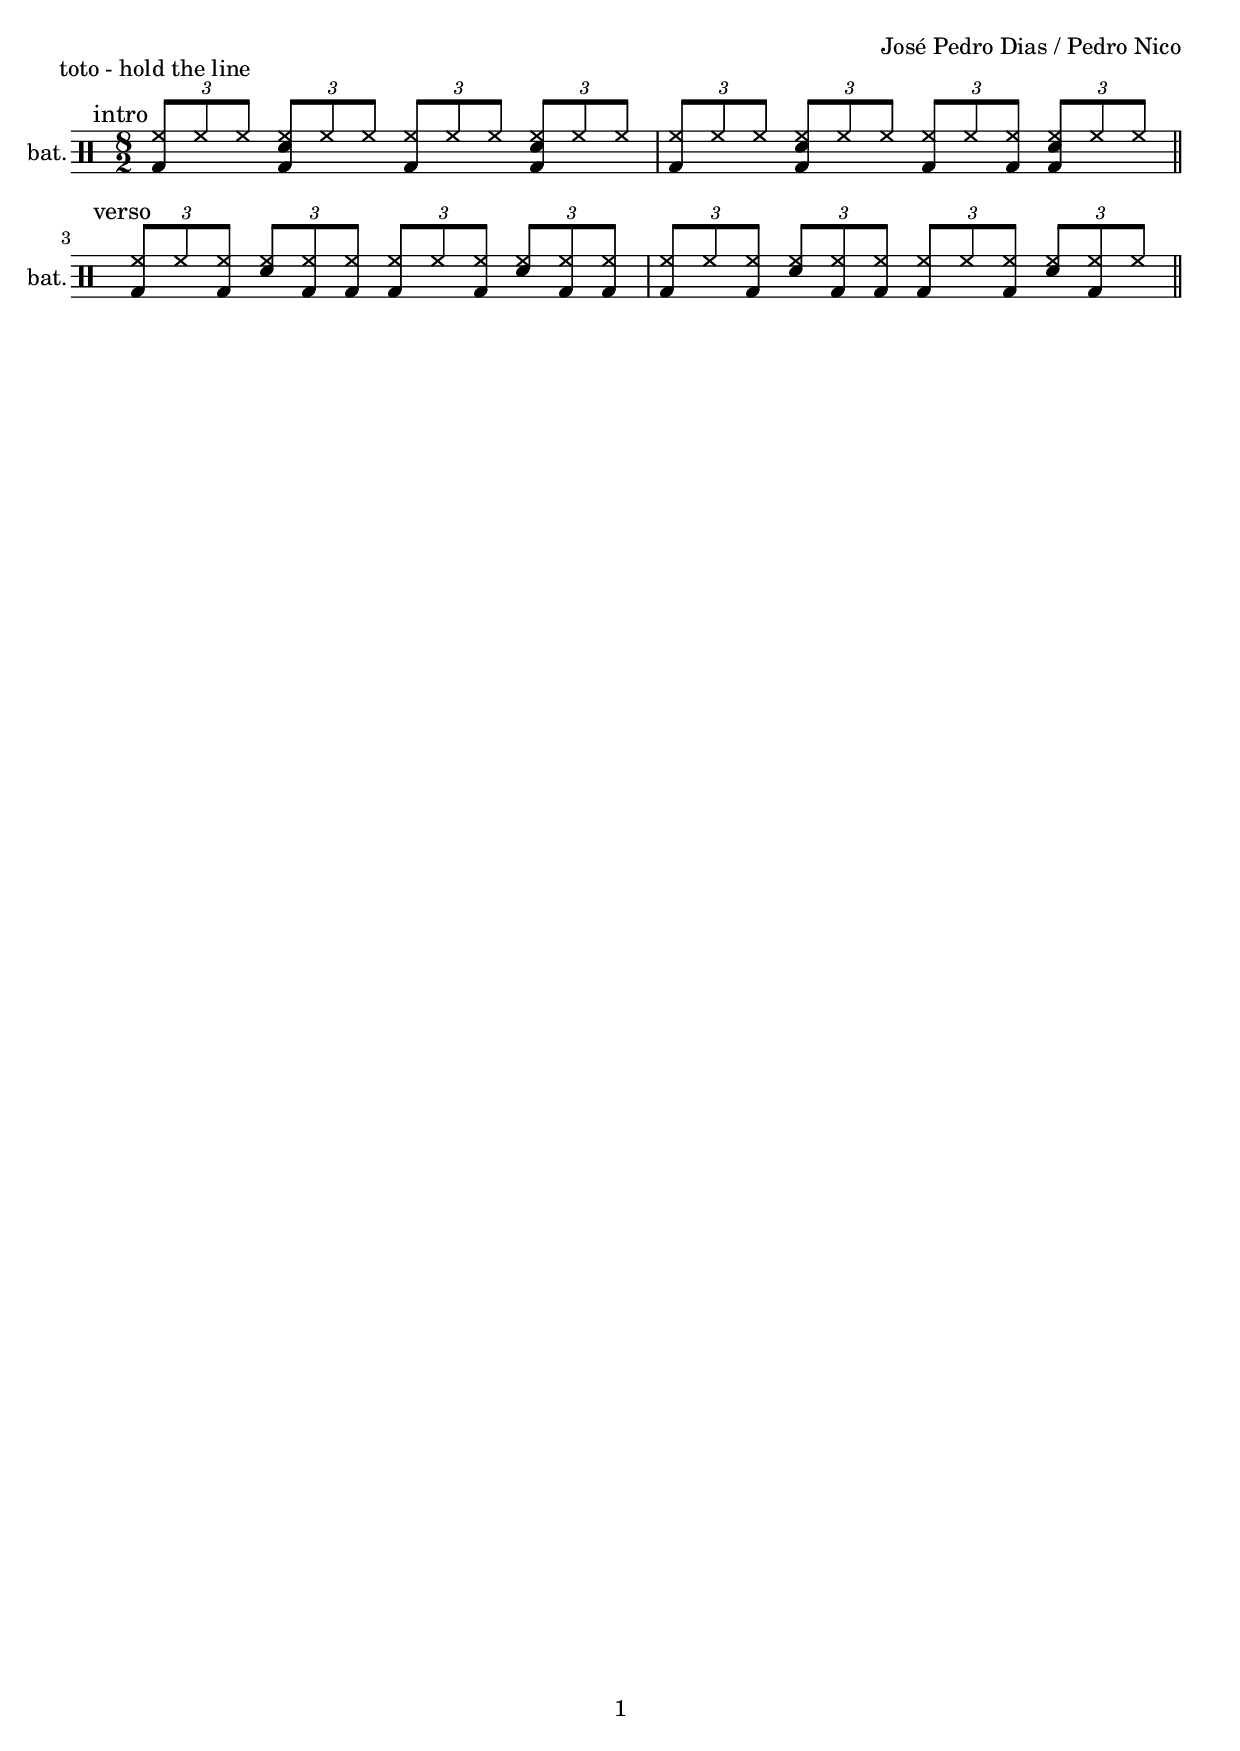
\version "2.24.2"

doc_title = "toto - hold the line"
page_no = "1"
bpm = 147
timezp = 8/2

intro = \drummode {
  \textMark "intro"
  \relative {
    \tuplet 3/8 {
      <hh bd>8 hh hh
    }
    \tuplet 3/8 {
      <hh sn bd> hh hh
    }
    \tuplet 3/8 {
      <hh bd> hh hh
    }
    \tuplet 3/8 {
      <hh sn bd> hh hh
    }
    
    \tuplet 3/8 {
      <hh bd>8 hh hh
    }
    \tuplet 3/8 {
      <hh sn bd> hh hh
    }
    \tuplet 3/8 {
      <hh bd> hh <hh bd>
    }
    \tuplet 3/8 {
      <hh sn bd> hh hh
    }
  }
}

verso = \drummode {
  \textMark "verso"
  \relative {
    \tuplet 3/8 {
      <hh bd>8 hh <hh bd>
    }
    \tuplet 3/8 {
      <hh sn> <hh bd> <hh bd>
    }
    \tuplet 3/8 {
      <hh bd>8 hh <hh bd>
    }
    \tuplet 3/8 {
      <hh sn> <hh bd> <hh bd>
    }
    
    \tuplet 3/8 {
      <hh bd>8 hh <hh bd>
    }
    \tuplet 3/8 {
      <hh sn> <hh bd> <hh bd>
    }
    \tuplet 3/8 {
      <hh bd>8 hh <hh bd>
    }
    \tuplet 3/8 {
      <hh sn> <hh bd> hh
    }
  }
}

main = {
    \stemUp
    
    \intro    \section     \break
    \verso    \section     \break
}

\version "2.24.2"

%TEMP
%\include "oll-core/package.ily"
%\loadPackage lilypond-export
%opts.exporter = #exportMusicXML

%doc_title = "title"
%page_no = "1"
%timezp = 4/4
%bpm = 60

\header {
  piece = \doc_title
  composer = "José Pedro Dias / Pedro Nico"
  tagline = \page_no
}

\paper {
  %page-breaking = #ly:minimal-breaking % only breaks if necessary or force via \pageTurn
  %page-breaking = #ly:one-page-breaking % ends page early, dropping whitespace
  %page-breaking = #ly:page-turn-breaking % breaks at \pageTurn, may break also at \allowPageTurn
}

dr = {
    \new DrumStaff \with {
        %instrumentName = "drums"
        instrumentName = "bat."
        shortInstrumentName = "bat."
    }
    \new DrumVoice {
        \clef percussion
        \numericTimeSignature
        %\time 4/4
        \time \timezp
        %\tempo 4 = \bpm
        %\tempo \timeunit = \bpm
        \set Timing.beamExceptions = #'()
        \override Beam.positions = #'(4.8 . 4.8) % keeps beams horizontal

        \main
    }
}

% VISUALS
\score {
    \dr
    \layout {
        %indent = 3.0\cm
        %short-indent = 1.5\cm
        indent = 0.2\cm
        short-indent = 0.2\cm
    }
}

% MIDI
\score {
    \unfoldRepeats { \dr }
    \midi { \tempo 4 = \bpm }
    %\midi { \tempo \timeunit = \bpm }

    % TEMP
    %\FileExport #opts
}

